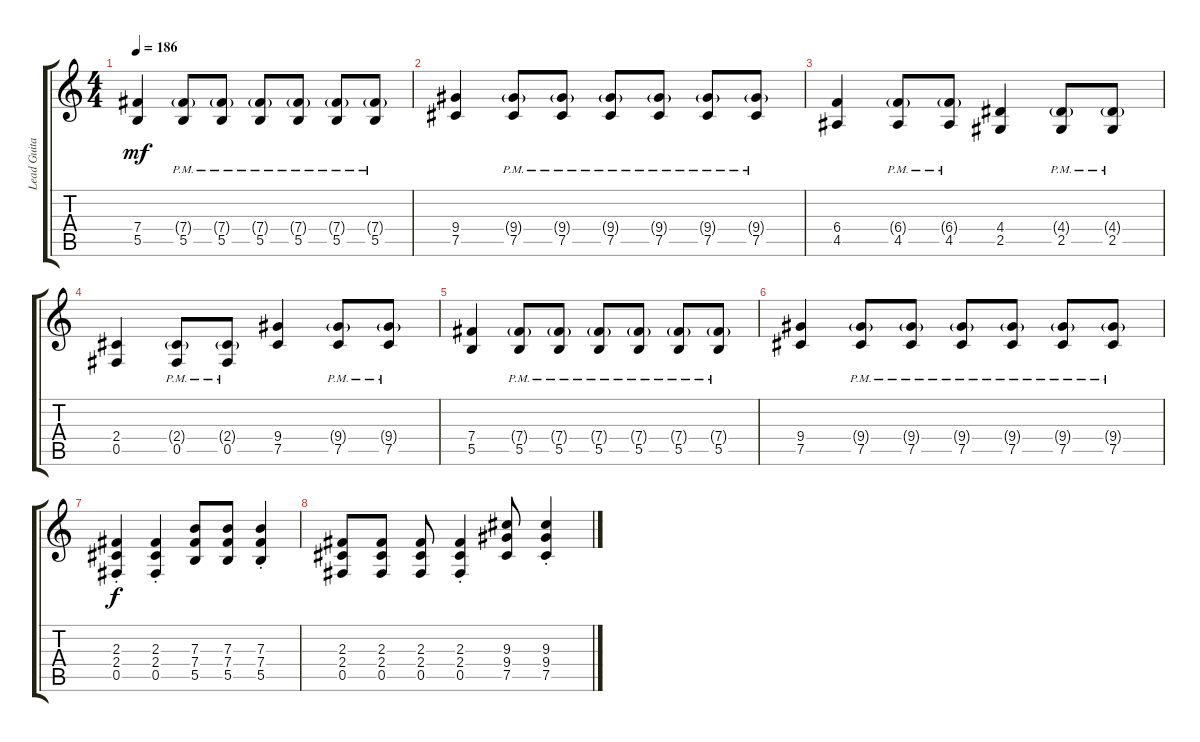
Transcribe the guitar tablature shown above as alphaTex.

\track ("Lead Guitar" "Lead Guita") {instrument distortionguitar}
\staff {score tabs}
\tuning (Db4 Ab3 E3 B2 Gb2 B1) {hide}
\ts (4 4)
\tempo 186
\clef g2
\ks c
(7.4 5.5).4{dy mf} (7.4{g pm} 5.5{pm}).8 (7.4{g pm} 5.5{pm}).8 (7.4{g pm} 5.5{pm}).8 (7.4{g pm} 5.5{pm}).8 (7.4{g pm} 5.5{pm}).8 (7.4{g pm} 5.5{pm}).8 |
(9.4 7.5).4 (9.4{g pm} 7.5{pm}).8 (9.4{g pm} 7.5{pm}).8 (9.4{g pm} 7.5{pm}).8 (9.4{g pm} 7.5{pm}).8 (9.4{g pm} 7.5{pm}).8 (9.4{g pm} 7.5{pm}).8 |
(6.4 4.5).4 (6.4{g pm} 4.5{pm}).8 (6.4{g pm} 4.5{pm}).8 (4.4 2.5).4 (4.4{g pm} 2.5{pm}).8 (4.4{g pm} 2.5{pm}).8 |
(2.4 0.5).4 (2.4{g pm} 0.5{pm}).8 (2.4{g pm} 0.5{pm}).8 (9.4 7.5).4 (9.4{g pm} 7.5{pm}).8 (9.4{g pm} 7.5{pm}).8 |
(7.4 5.5).4 (7.4{g pm} 5.5{pm}).8 (7.4{g pm} 5.5{pm}).8 (7.4{g pm} 5.5{pm}).8 (7.4{g pm} 5.5{pm}).8 (7.4{g pm} 5.5{pm}).8 (7.4{g pm} 5.5{pm}).8 |
(9.4 7.5).4 (9.4{g pm} 7.5{pm}).8 (9.4{g pm} 7.5{pm}).8 (9.4{g pm} 7.5{pm}).8 (9.4{g pm} 7.5{pm}).8 (9.4{g pm} 7.5{pm}).8 (9.4{g pm} 7.5{pm}).8 |
(2.3{st} 2.4{st} 0.5{st}).4{dy f} (2.3{st} 2.4{st} 0.5{st}).4 (7.3 7.4 5.5).8 (7.3 7.4 5.5).8 (7.3{st} 7.4{st} 5.5{st}).4 |
(2.3 2.4 0.5).8 (2.3 2.4 0.5).8 (2.3 2.4 0.5).8 (2.3{st} 2.4{st} 0.5{st}).4 (9.3 9.4 7.5).8 (9.3{st} 9.4{st} 7.5{st}).4
